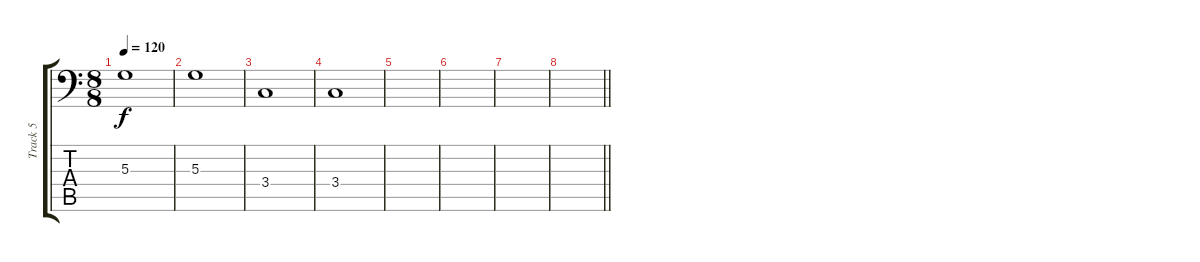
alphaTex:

\track ("Track 5" "Track 5") {instrument electricbassfinger}
\staff {score tabs}
\tuning (C3 G2 D2 A1 E1 B0) {hide}
\ts (8 8)
\tempo 120
\clef f4
\ks c
5.3.1{dy f} |
5.3.1 |
3.4.1 |
3.4.1 |
|
|
|
\barLineRight lightlight
